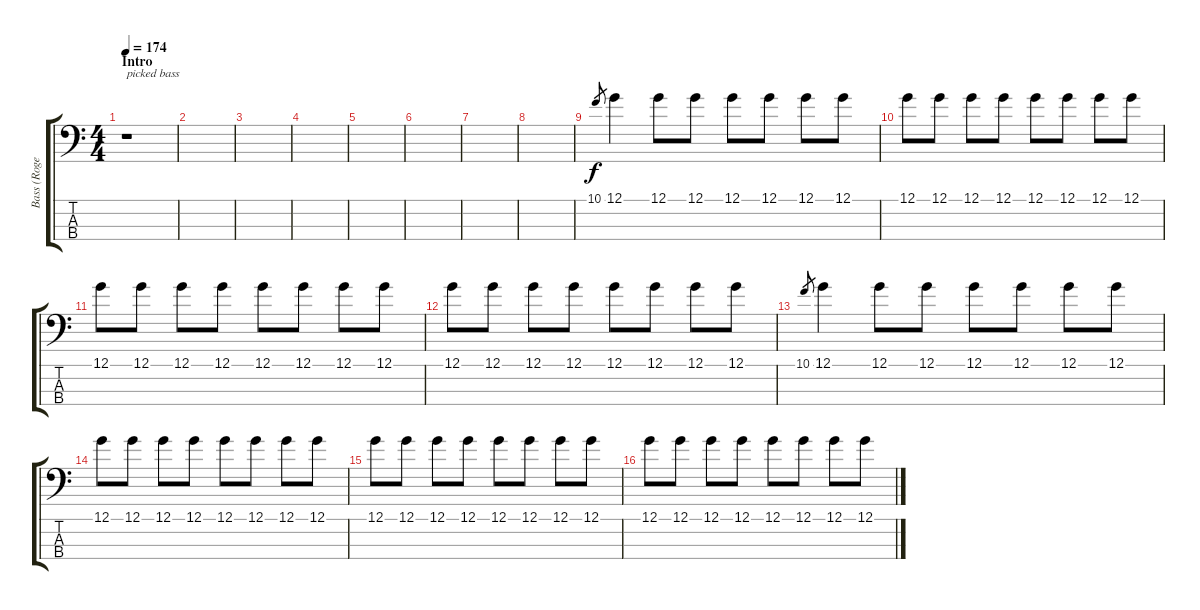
\track ("Bass (Roger Glover)" "Bass (Roge") {instrument electricbassfinger}
\staff {score tabs}
\tuning (G2 D2 A1 E1) {hide}
\ts (4 4)
\section ("" "Intro")
\tempo 174
\clef f4
\ks c
r.1{txt "picked bass" dy f instrument electricbassfinger} |
|
|
|
|
|
|
|
10.1.8{gr} 12.1.4 12.1.8 12.1.8 12.1.8 12.1.8 12.1.8 12.1.8 |
12.1.8 12.1.8 12.1.8 12.1.8 12.1.8 12.1.8 12.1.8 12.1.8 |
12.1.8 12.1.8 12.1.8 12.1.8 12.1.8 12.1.8 12.1.8 12.1.8 |
12.1.8 12.1.8 12.1.8 12.1.8 12.1.8 12.1.8 12.1.8 12.1.8 |
10.1.8{gr} 12.1.4 12.1.8 12.1.8 12.1.8 12.1.8 12.1.8 12.1.8 |
12.1.8 12.1.8 12.1.8 12.1.8 12.1.8 12.1.8 12.1.8 12.1.8 |
12.1.8 12.1.8 12.1.8 12.1.8 12.1.8 12.1.8 12.1.8 12.1.8 |
12.1.8 12.1.8 12.1.8 12.1.8 12.1.8 12.1.8 12.1.8 12.1.8
